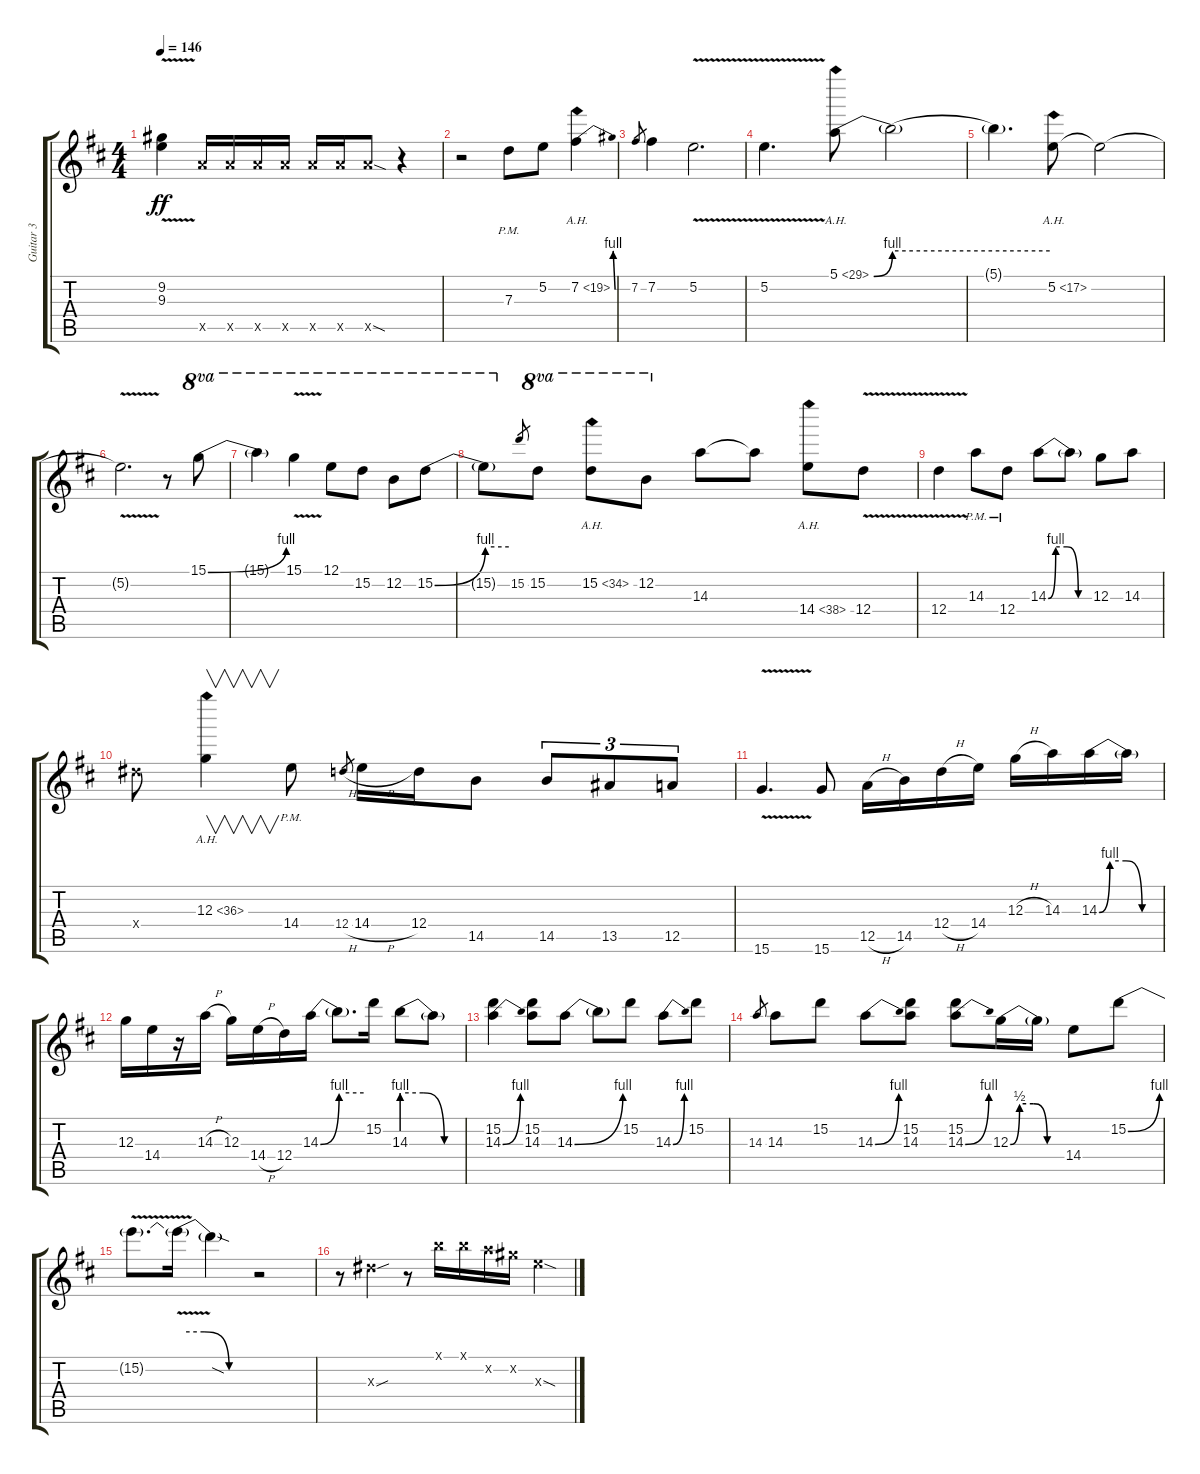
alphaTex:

\track ("Guitar 3" "Guitar 3") {instrument distortionguitar}
\staff {score tabs}
\tuning (E4 B3 G3 D3 A2 E2) {hide}
\ts (4 4)
\tempo 146
\clef g2
\ks d
(9.2{v t} 9.3{v t}).4{dy ff} 12.5{x}.16 12.5{x}.16 12.5{x}.16 12.5{x}.16 12.5{x}.16 12.5{x}.16 12.5{sod x}.8 r.4 |
r.2 7.3{pm}.8 5.2.8 7.2{be (bend 0 0 60 4) ah 12}.4 |
7.2.8{gr} 7.2.4 5.2{v}.2{d} |
5.2{v}.4{d} 5.1{be (bend 0 0 60 4) ah 24}.8 5.1{be (hold 0 4 60 4) t}.2 |
5.1{t}.4{d} 5.2{ah 12}.8 5.2{t}.2 |
5.2{v t}.2{d} r.8 15.1{be (bend 0 0 60 4)}.8{ot 8va} |
15.1{t}.4{ot 8va} 15.1{v}.4{ot 8va} 12.1.8{ot 8va} 15.2.8{ot 8va} 12.2.8{ot 8va} 15.2{be (bend 0 0 60 4)}.8{ot 8va} |
15.2{be (hold 0 4 60 4) t}.8{ot 8va} 15.2.8{gr} 15.2.8{ot 8va} 15.2{ah 19}.8{ot 8va} 12.2.8{ot 8va} 14.3.8 14.3{t}.8 14.4{ah 24}.8 12.4{v}.8 |
12.4{v}.4 14.3{pm}.8 12.4{pm}.8 14.3{be (custom 0 0 10 4 25 4 40 0 60 0)}.8 14.3{t}.8 12.3.8 14.3.8 |
13.4{x}.8 12.3{ah 24}.4{v} 14.4{pm}.8 12.4{h}.8{gr} 14.4{h}.16 12.4.16 14.5.8 14.5.8{tu (3 2)} 13.5.8{tu (3 2)} 12.5.8{tu (3 2)} |
15.6{v}.4{d} 15.6.8 12.5{h}.16 14.5.16 12.4{h}.16 14.4.16 12.3{h}.16 14.3.16 14.3{be (custom 0 0 10 4 25 4 40 0 60 0)}.16 14.3{t}.16 |
12.3.16 14.4.16 r.16 14.3{h}.16 12.3.16 14.4{h}.16 12.4.16 14.3{be (bend 0 0 60 4)}.16 14.3{be (hold 0 4 60 4) t}.8{d} 15.2.16 14.3{be (custom 0 4 20 4 40 0 60 0)}.8 14.3{t}.8 |
(15.2 14.3{be (bend 0 0 60 4)}).4 (15.2 14.3).8 14.3{be (bend 0 0 60 4)}.8 14.3{t}.8 15.2.8 14.3{be (bend 0 0 60 4)}.8 15.2.8 |
14.3.8{gr} 14.3.8 15.2.8 14.3{be (bend 0 0 60 4)}.8 (15.2 14.3).8 (15.2 14.3{be (bend 0 0 60 4)}).8 12.3{be (custom 0 0 10 2 25 2 40 0 60 0)}.16 12.3{t}.16 14.4.8 15.2{be (bend 0 0 60 4)}.8 |
15.2{v t}.8{d} 15.2{be (custom 0 4 20 4 40 0 60 0) t}.16 15.2{sod t}.4 r.2 |
r.8 8.3{sou x}.4 r.8 7.1{x}.16 7.1{x}.16 10.2{x}.16 9.2{x}.16 9.3{sod x}.4
